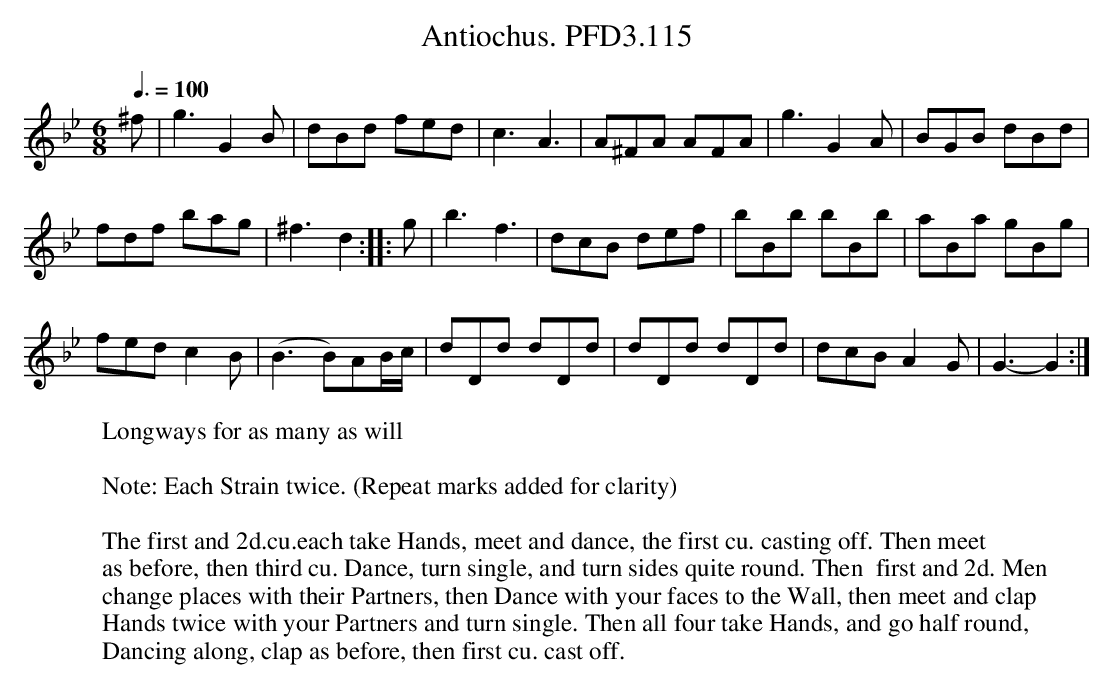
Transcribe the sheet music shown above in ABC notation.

X:1
T:Antiochus. PFD3.115
W:Longways for as many as will
M:6/8
L:1/8
Q:3/8=100
K:Gm
^f|g3 G2 B|dBd fed|c3A3|A^FA AFA|g3 G2 A|BGB dBd|
fdf bag|^f3 d2::g|b3f3|dcB def|bBb bBb|aBa gBg|
fed c2B|(B3B)AB/c/|dDd dDd|dDd dDd|dcB A2G|G3-G2:|
W:
W:Note: Each Strain twice. (Repeat marks added for clarity)
W:
W:The first and 2d.cu.each take Hands, meet and dance, the first cu. casting off. Then meet
W:as before, then third cu. Dance, turn single, and turn sides quite round. Then  first and 2d. Men
W:change places with their Partners, then Dance with your faces to the Wall, then meet and clap
W:Hands twice with your Partners and turn single. Then all four take Hands, and go half round,
W:Dancing along, clap as before, then first cu. cast off.
